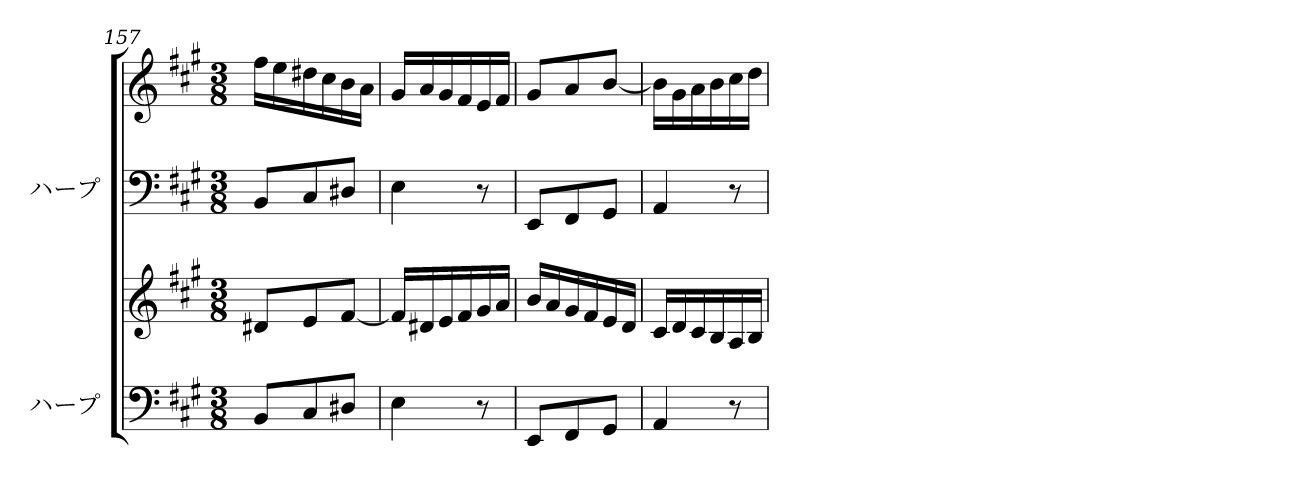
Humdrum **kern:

**kern	**kern	**kern	**kern
*part2	*part2	*part1	*part1
*staff4	*staff3	*staff2	*staff1
*I"ハープ	*	*I"ハープ	*
*clefF4	*clefG2	*clefF4	*clefG2
*k[f#c#g#]	*k[f#c#g#]	*k[f#c#g#]	*k[f#c#g#]
*M3/8	*M3/8	*M3/8	*M3/8
=157	=157	=157	=157
8BB/L	8d#X/L	8BB/L	16ff#\LL
.	.	.	16ee\
8C#/	8e/	8C#/	16dd#X\
.	.	.	16cc#\
8D#X/J	[8f#/J	8D#X/J	16b\
.	.	.	16a\JJ
=158	=158	=158	=158
4E\	16f#/LL]	4E\	16g#/LL
.	16d#X/	.	16a/
.	16e/	.	16g#/
.	16f#/	.	16f#/
8r	16g#/	8r	16e/
.	16a/JJ	.	16f#/JJ
=159	=159	=159	=159
8EE/L	16b/LL	8EE/L	8g#/L
.	16a/	.	.
8FF#/	16g#/	8FF#/	8a/
.	16f#/	.	.
8GG#/J	16e/	8GG#/J	[8b/J
.	16d/JJ	.	.
=160	=160	=160	=160
4AA/	16c#/LL	4AA/	16b\LL]
.	16d/	.	16g#\
.	16c#/	.	16a\
.	16B/	.	16b\
8r	16A/	8r	16cc#\
.	16B/JJ	.	16dd\JJ
=	=	=	=
*-	*-	*-	*-
